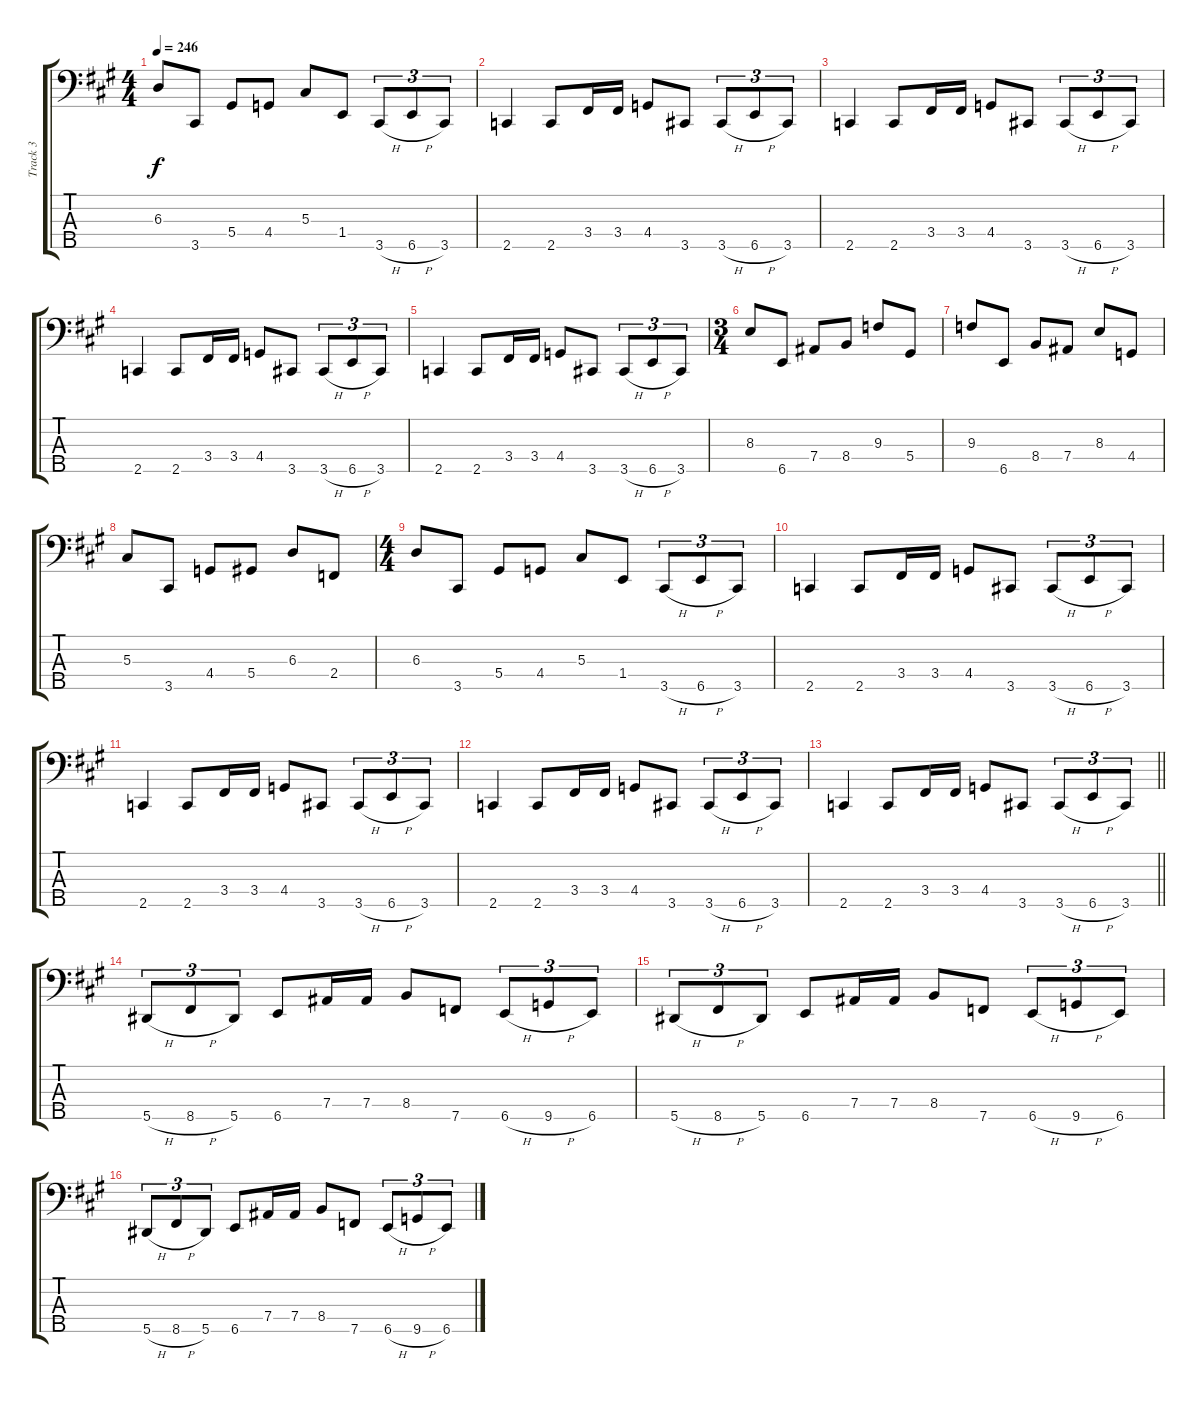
\track ("Track 3" "Track 3") {instrument electricbassfinger}
\staff {score tabs}
\tuning (Gb2 Db2 Ab1 Eb1 Bb0) {hide}
\ts (4 4)
\tempo 246
\clef f4
\ks f#minor
6.3.8{dy f} 3.5.8 5.4.8 4.4.8 5.3.8 1.4.8 3.5{h}.8{tu (3 2)} 6.5{h}.8{tu (3 2)} 3.5.8{tu (3 2)} |
2.5.4 2.5.8 3.4.16 3.4.16 4.4.8 3.5.8 3.5{h}.8{tu (3 2)} 6.5{h}.8{tu (3 2)} 3.5.8{tu (3 2)} |
2.5.4 2.5.8 3.4.16 3.4.16 4.4.8 3.5.8 3.5{h}.8{tu (3 2)} 6.5{h}.8{tu (3 2)} 3.5.8{tu (3 2)} |
2.5.4 2.5.8 3.4.16 3.4.16 4.4.8 3.5.8 3.5{h}.8{tu (3 2)} 6.5{h}.8{tu (3 2)} 3.5.8{tu (3 2)} |
2.5.4 2.5.8 3.4.16 3.4.16 4.4.8 3.5.8 3.5{h}.8{tu (3 2)} 6.5{h}.8{tu (3 2)} 3.5.8{tu (3 2)} |
\ts (3 4)
8.3.8 6.5.8 7.4.8 8.4.8 9.3.8 5.4.8 |
9.3.8 6.5.8 8.4.8 7.4.8 8.3.8 4.4.8 |
5.3.8 3.5.8 4.4.8 5.4.8 6.3.8 2.4.8 |
\ts (4 4)
6.3.8 3.5.8 5.4.8 4.4.8 5.3.8 1.4.8 3.5{h}.8{tu (3 2)} 6.5{h}.8{tu (3 2)} 3.5.8{tu (3 2)} |
2.5.4 2.5.8 3.4.16 3.4.16 4.4.8 3.5.8 3.5{h}.8{tu (3 2)} 6.5{h}.8{tu (3 2)} 3.5.8{tu (3 2)} |
2.5.4 2.5.8 3.4.16 3.4.16 4.4.8 3.5.8 3.5{h}.8{tu (3 2)} 6.5{h}.8{tu (3 2)} 3.5.8{tu (3 2)} |
2.5.4 2.5.8 3.4.16 3.4.16 4.4.8 3.5.8 3.5{h}.8{tu (3 2)} 6.5{h}.8{tu (3 2)} 3.5.8{tu (3 2)} |
\barLineRight lightlight
2.5.4 2.5.8 3.4.16 3.4.16 4.4.8 3.5.8 3.5{h}.8{tu (3 2)} 6.5{h}.8{tu (3 2)} 3.5.8{tu (3 2)} |
5.5{h}.8{tu (3 2)} 8.5{h}.8{tu (3 2)} 5.5.8{tu (3 2)} 6.5.8 7.4.16 7.4.16 8.4.8 7.5.8 6.5{h}.8{tu (3 2)} 9.5{h}.8{tu (3 2)} 6.5.8{tu (3 2)} |
5.5{h}.8{tu (3 2)} 8.5{h}.8{tu (3 2)} 5.5.8{tu (3 2)} 6.5.8 7.4.16 7.4.16 8.4.8 7.5.8 6.5{h}.8{tu (3 2)} 9.5{h}.8{tu (3 2)} 6.5.8{tu (3 2)} |
5.5{h}.8{tu (3 2)} 8.5{h}.8{tu (3 2)} 5.5.8{tu (3 2)} 6.5.8 7.4.16 7.4.16 8.4.8 7.5.8 6.5{h}.8{tu (3 2)} 9.5{h}.8{tu (3 2)} 6.5.8{tu (3 2)}
